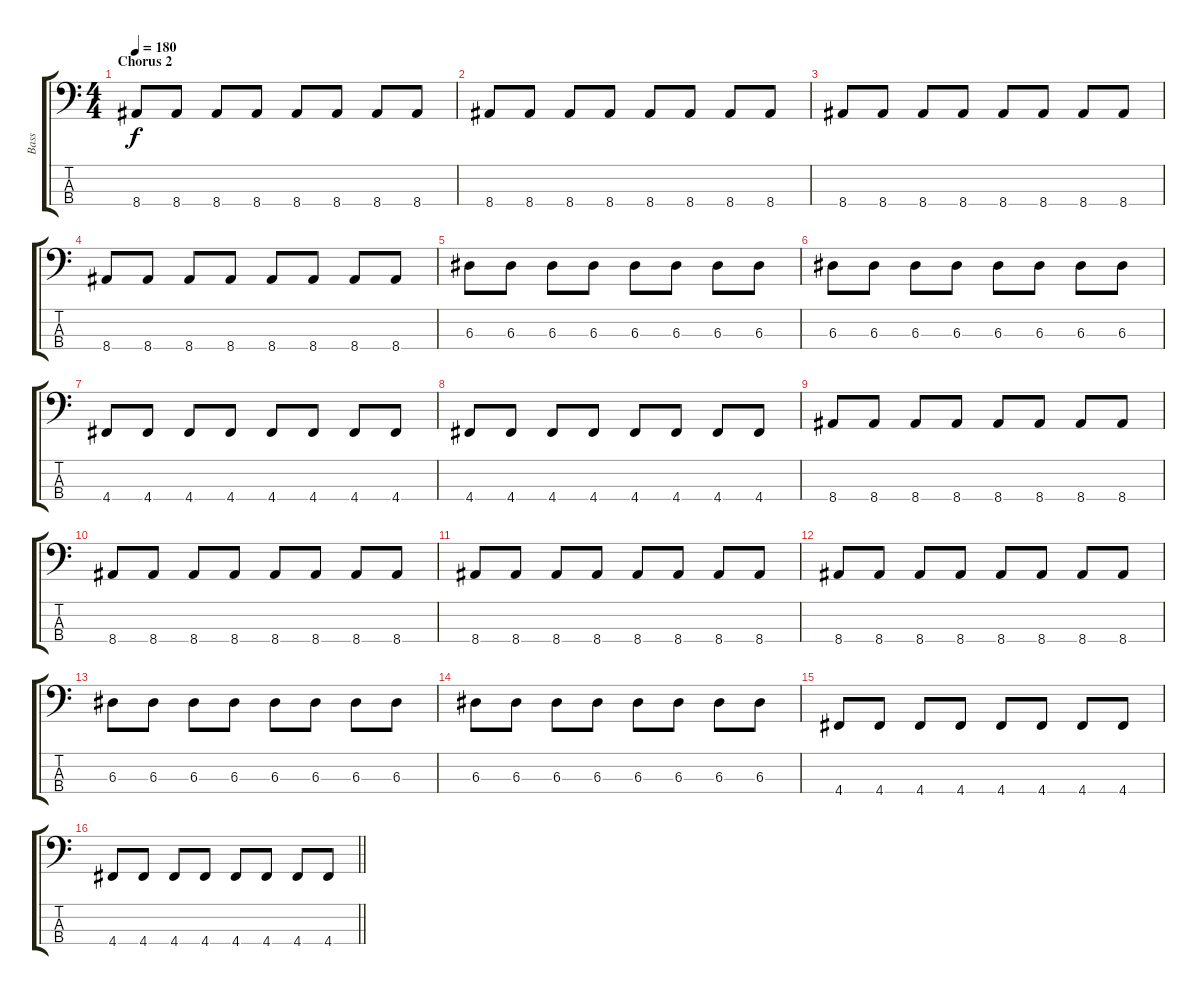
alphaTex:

\track ("Bass" "Bass") {instrument electricbassfinger}
\staff {score tabs}
\tuning (G2 D2 A1 D1) {hide}
\ts (4 4)
\section ("" "Chorus 2")
\tempo 180
\clef f4
\ks c
8.4.8{dy f} 8.4.8 8.4.8 8.4.8 8.4.8 8.4.8 8.4.8 8.4.8 |
8.4.8 8.4.8 8.4.8 8.4.8 8.4.8 8.4.8 8.4.8 8.4.8 |
8.4.8 8.4.8 8.4.8 8.4.8 8.4.8 8.4.8 8.4.8 8.4.8 |
8.4.8 8.4.8 8.4.8 8.4.8 8.4.8 8.4.8 8.4.8 8.4.8 |
6.3.8 6.3.8 6.3.8 6.3.8 6.3.8 6.3.8 6.3.8 6.3.8 |
6.3.8 6.3.8 6.3.8 6.3.8 6.3.8 6.3.8 6.3.8 6.3.8 |
4.4.8 4.4.8 4.4.8 4.4.8 4.4.8 4.4.8 4.4.8 4.4.8 |
4.4.8 4.4.8 4.4.8 4.4.8 4.4.8 4.4.8 4.4.8 4.4.8 |
8.4.8 8.4.8 8.4.8 8.4.8 8.4.8 8.4.8 8.4.8 8.4.8 |
8.4.8 8.4.8 8.4.8 8.4.8 8.4.8 8.4.8 8.4.8 8.4.8 |
8.4.8 8.4.8 8.4.8 8.4.8 8.4.8 8.4.8 8.4.8 8.4.8 |
8.4.8 8.4.8 8.4.8 8.4.8 8.4.8 8.4.8 8.4.8 8.4.8 |
6.3.8 6.3.8 6.3.8 6.3.8 6.3.8 6.3.8 6.3.8 6.3.8 |
6.3.8 6.3.8 6.3.8 6.3.8 6.3.8 6.3.8 6.3.8 6.3.8 |
4.4.8 4.4.8 4.4.8 4.4.8 4.4.8 4.4.8 4.4.8 4.4.8 |
\barLineRight lightlight
4.4.8 4.4.8 4.4.8 4.4.8 4.4.8 4.4.8 4.4.8 4.4.8
